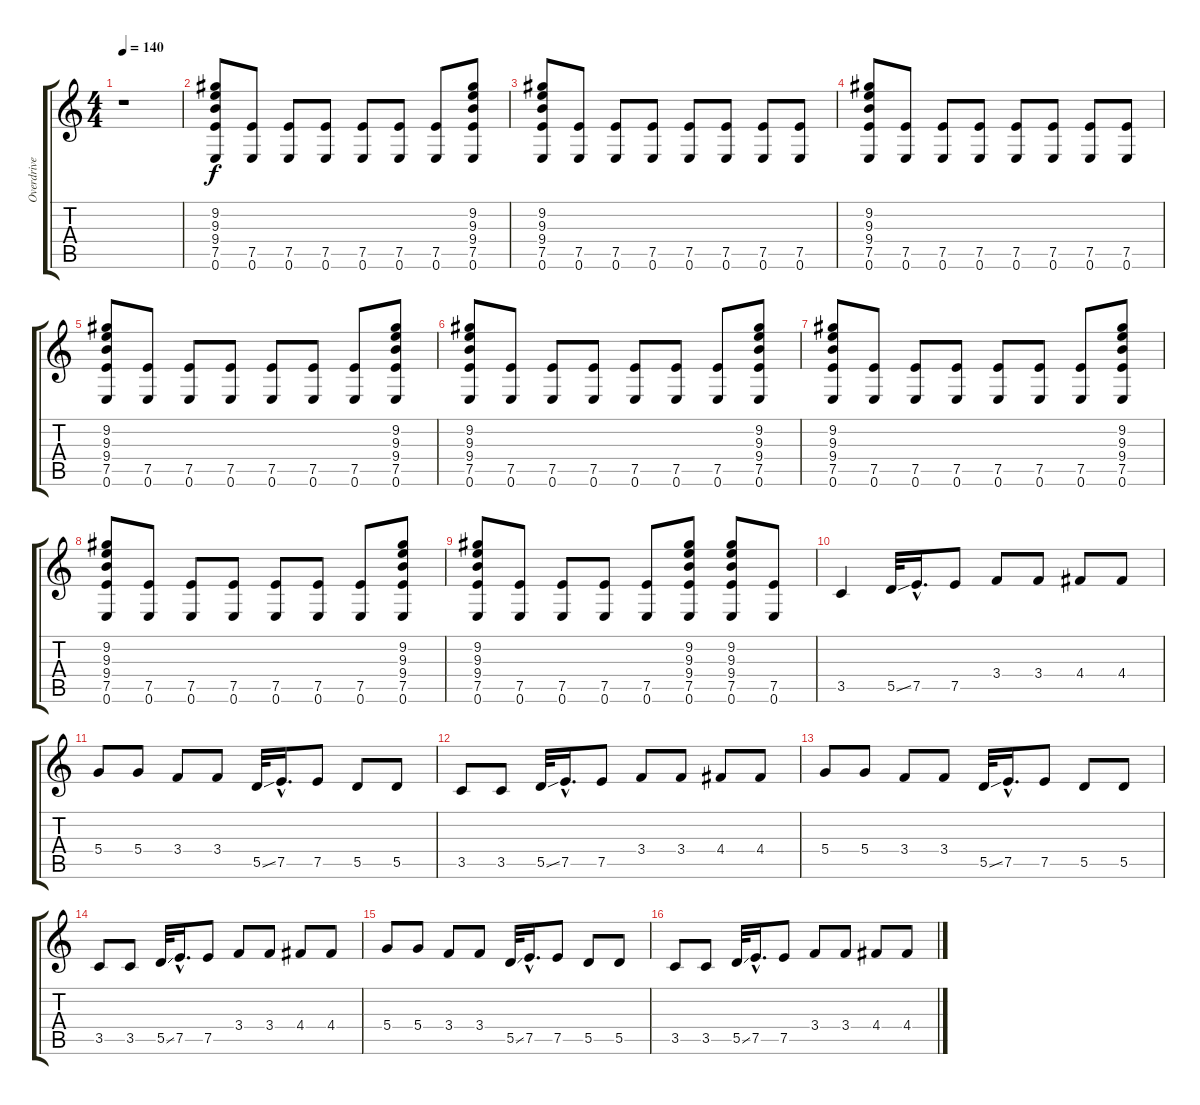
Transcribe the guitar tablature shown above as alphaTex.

\track ("Overdrive Gtr 2" "Overdrive ") {instrument overdrivenguitar}
\staff {score tabs}
\tuning (E4 B3 G3 D3 A2 E2) {hide}
\ts (4 4)
\tempo 140
\clef g2
\ks c
r.1{dy f} |
(9.2 9.3 9.4 7.5 0.6).8 (7.5 0.6).8 (7.5 0.6).8 (7.5 0.6).8 (7.5 0.6).8 (7.5 0.6).8 (7.5 0.6).8 (9.2 9.3 9.4 7.5 0.6).8 |
(9.2 9.3 9.4 7.5 0.6).8 (7.5 0.6).8 (7.5 0.6).8 (7.5 0.6).8 (7.5 0.6).8 (7.5 0.6).8 (7.5 0.6).8 (7.5 0.6).8 |
(9.2 9.3 9.4 7.5 0.6).8 (7.5 0.6).8 (7.5 0.6).8 (7.5 0.6).8 (7.5 0.6).8 (7.5 0.6).8 (7.5 0.6).8 (7.5 0.6).8 |
(9.2 9.3 9.4 7.5 0.6).8 (7.5 0.6).8 (7.5 0.6).8 (7.5 0.6).8 (7.5 0.6).8 (7.5 0.6).8 (7.5 0.6).8 (9.2 9.3 9.4 7.5 0.6).8 |
(9.2 9.3 9.4 7.5 0.6).8 (7.5 0.6).8 (7.5 0.6).8 (7.5 0.6).8 (7.5 0.6).8 (7.5 0.6).8 (7.5 0.6).8 (9.2 9.3 9.4 7.5 0.6).8 |
(9.2 9.3 9.4 7.5 0.6).8 (7.5 0.6).8 (7.5 0.6).8 (7.5 0.6).8 (7.5 0.6).8 (7.5 0.6).8 (7.5 0.6).8 (9.2 9.3 9.4 7.5 0.6).8 |
(9.2 9.3 9.4 7.5 0.6).8 (7.5 0.6).8 (7.5 0.6).8 (7.5 0.6).8 (7.5 0.6).8 (7.5 0.6).8 (7.5 0.6).8 (9.2 9.3 9.4 7.5 0.6).8 |
(9.2 9.3 9.4 7.5 0.6).8 (7.5 0.6).8 (7.5 0.6).8 (7.5 0.6).8 (7.5 0.6).8 (9.2 9.3 9.4 7.5 0.6).8 (9.2 9.3 9.4 7.5 0.6).8 (7.5 0.6).8 |
3.5.4 5.5{ss}.32 7.5{hac}.16{d} 7.5.8 3.4.8 3.4.8 4.4.8 4.4.8 |
5.4.8 5.4.8 3.4.8 3.4.8 5.5{ss}.32 7.5{hac}.16{d} 7.5.8 5.5.8 5.5.8 |
3.5.8 3.5.8 5.5{ss}.32 7.5{hac}.16{d} 7.5.8 3.4.8 3.4.8 4.4.8 4.4.8 |
5.4.8 5.4.8 3.4.8 3.4.8 5.5{ss}.32 7.5{hac}.16{d} 7.5.8 5.5.8 5.5.8 |
3.5.8 3.5.8 5.5{ss}.32 7.5{hac}.16{d} 7.5.8 3.4.8 3.4.8 4.4.8 4.4.8 |
5.4.8 5.4.8 3.4.8 3.4.8 5.5{ss}.32 7.5{hac}.16{d} 7.5.8 5.5.8 5.5.8 |
3.5.8 3.5.8 5.5{ss}.32 7.5{hac}.16{d} 7.5.8 3.4.8 3.4.8 4.4.8 4.4.8
